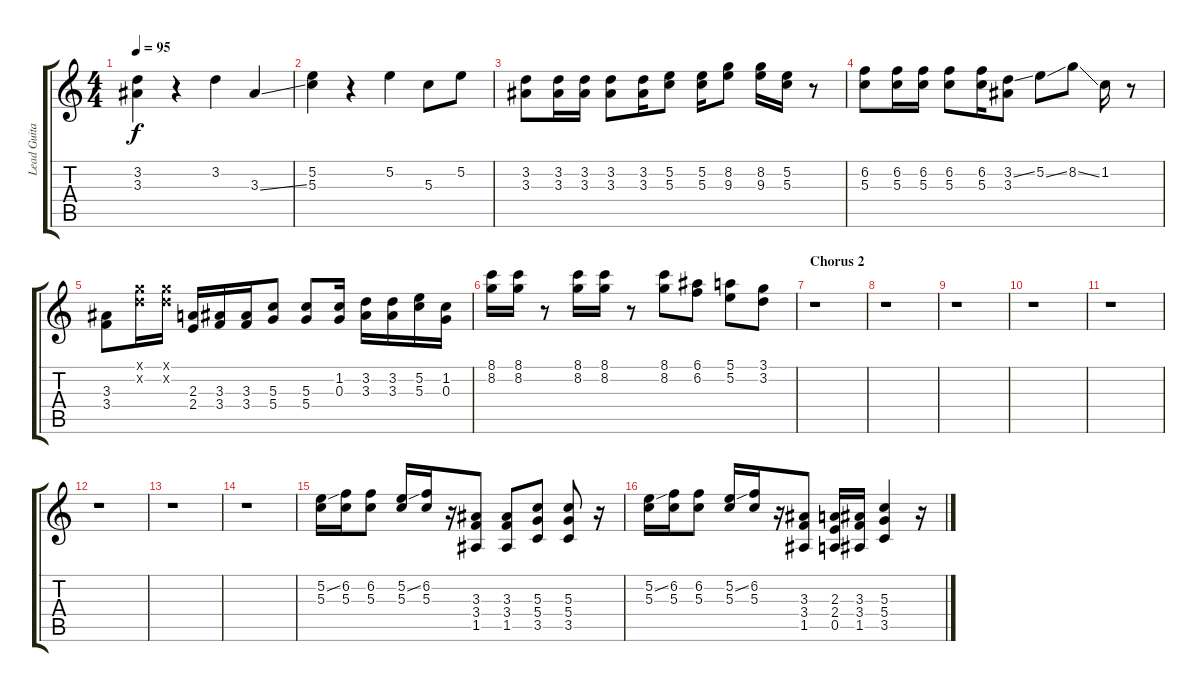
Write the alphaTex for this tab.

\track ("Lead Guitar" "Lead Guita") {instrument distortionguitar}
\staff {score tabs}
\tuning (E4 B3 G3 D3 A2 E2) {hide}
\ts (4 4)
\tempo 95
\clef g2
\ks c
(3.2 3.3).4{dy f} r.4 3.2.4 3.3{ss}.4 |
(5.2 5.3).4 r.4 5.2.4 5.3.8 5.2.8 |
(3.2 3.3).8 (3.2 3.3).16 (3.2 3.3).16 (3.2 3.3).8 (3.2 3.3).16 (5.2 5.3).8 (5.2 5.3).16 (8.2 9.3).8 (8.2 9.3).16 (5.2 5.3).16 r.8 |
(6.2 5.3).8 (6.2 5.3).16 (6.2 5.3).16 (6.2 5.3).8 (6.2 5.3).16 (3.2{ss} 3.3).8 5.2{ss}.8 8.2{ss}.8 1.2.16 r.8 |
(3.3 3.4).8 (3.1{x} 3.2{x}).16 (3.1{x} 3.2{x}).16 (2.3 2.4).16 (3.3 3.4).16 (3.3 3.4).16 (5.3 5.4).8 (5.3 5.4).8 (1.2 0.3).16 (3.2 3.3).16 (3.2 3.3).16 (5.2 5.3).16 (1.2 0.3).16 |
(8.1 8.2).16 (8.1 8.2).16 r.8 (8.1 8.2).16 (8.1 8.2).16 r.8 (8.1 8.2).8 (6.1 6.2).8 (5.1 5.2).8 (3.1 3.2).8 |
\section ("" "Chorus 2")
r.1 |
r.1 |
r.1 |
r.1 |
r.1 |
r.1 |
r.1 |
r.1 |
(5.2{ss} 5.3).16 (6.2 5.3).16 (6.2 5.3).8 (5.2{ss} 5.3).16 (6.2 5.3).16 r.16 (3.3 3.4 1.5).8 (3.3 3.4 1.5).8 (5.3 5.4 3.5).8 (5.3 5.4 3.5).8 r.16 |
(5.2{ss} 5.3).16 (6.2 5.3).16 (6.2 5.3).8 (5.2{ss} 5.3).16 (6.2 5.3).16 r.16 (3.3 3.4 1.5).8 (2.3 2.4 0.5).16 (3.3 3.4 1.5).16 (5.3 5.4 3.5).4 r.16
